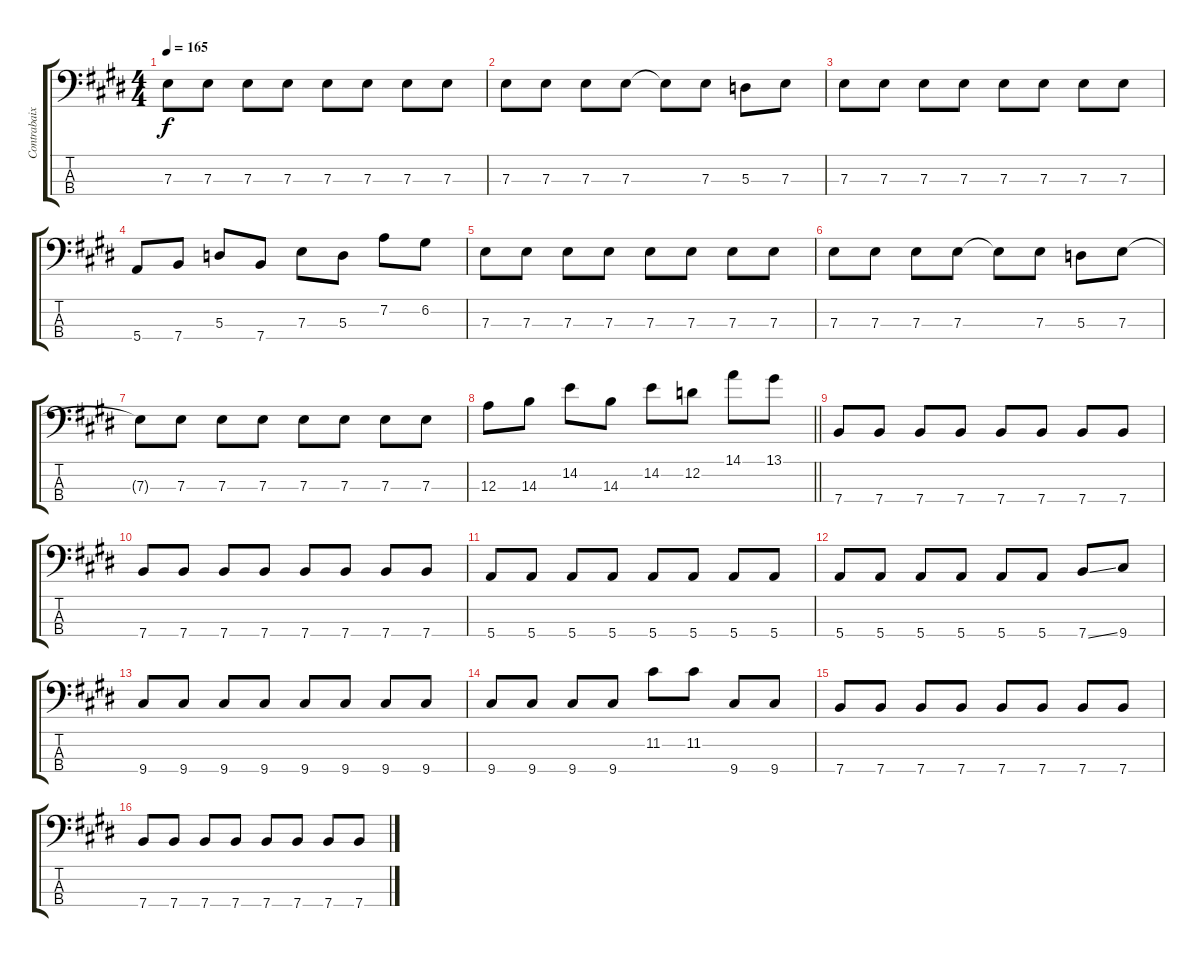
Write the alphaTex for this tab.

\track ("Contrabaixo" "Contrabaix") {instrument electricbassfinger}
\staff {score tabs}
\tuning (G2 D2 A1 E1) {hide}
\ts (4 4)
\tempo 165
\clef f4
\ks e
7.3.8{dy f} 7.3.8 7.3.8 7.3.8 7.3.8 7.3.8 7.3.8 7.3.8 |
7.3.8 7.3.8 7.3.8 7.3.8 7.3{t}.8 7.3.8 5.3.8 7.3.8 |
7.3.8 7.3.8 7.3.8 7.3.8 7.3.8 7.3.8 7.3.8 7.3.8 |
5.4.8 7.4.8 5.3.8 7.4.8 7.3.8 5.3.8 7.2.8 6.2.8 |
7.3.8 7.3.8 7.3.8 7.3.8 7.3.8 7.3.8 7.3.8 7.3.8 |
7.3.8 7.3.8 7.3.8 7.3.8 7.3{t}.8 7.3.8 5.3.8 7.3.8 |
7.3{t}.8 7.3.8 7.3.8 7.3.8 7.3.8 7.3.8 7.3.8 7.3.8 |
\barLineRight lightlight
12.3.8 14.3.8 14.2.8 14.3.8 14.2.8 12.2.8 14.1.8 13.1.8 |
7.4.8 7.4.8 7.4.8 7.4.8 7.4.8 7.4.8 7.4.8 7.4.8 |
7.4.8 7.4.8 7.4.8 7.4.8 7.4.8 7.4.8 7.4.8 7.4.8 |
5.4.8 5.4.8 5.4.8 5.4.8 5.4.8 5.4.8 5.4.8 5.4.8 |
5.4.8 5.4.8 5.4.8 5.4.8 5.4.8 5.4.8 7.4{ss}.8 9.4.8 |
9.4.8 9.4.8 9.4.8 9.4.8 9.4.8 9.4.8 9.4.8 9.4.8 |
9.4.8 9.4.8 9.4.8 9.4.8 11.2.8 11.2.8 9.4.8 9.4.8 |
7.4.8 7.4.8 7.4.8 7.4.8 7.4.8 7.4.8 7.4.8 7.4.8 |
7.4.8 7.4.8 7.4.8 7.4.8 7.4.8 7.4.8 7.4.8 7.4.8
